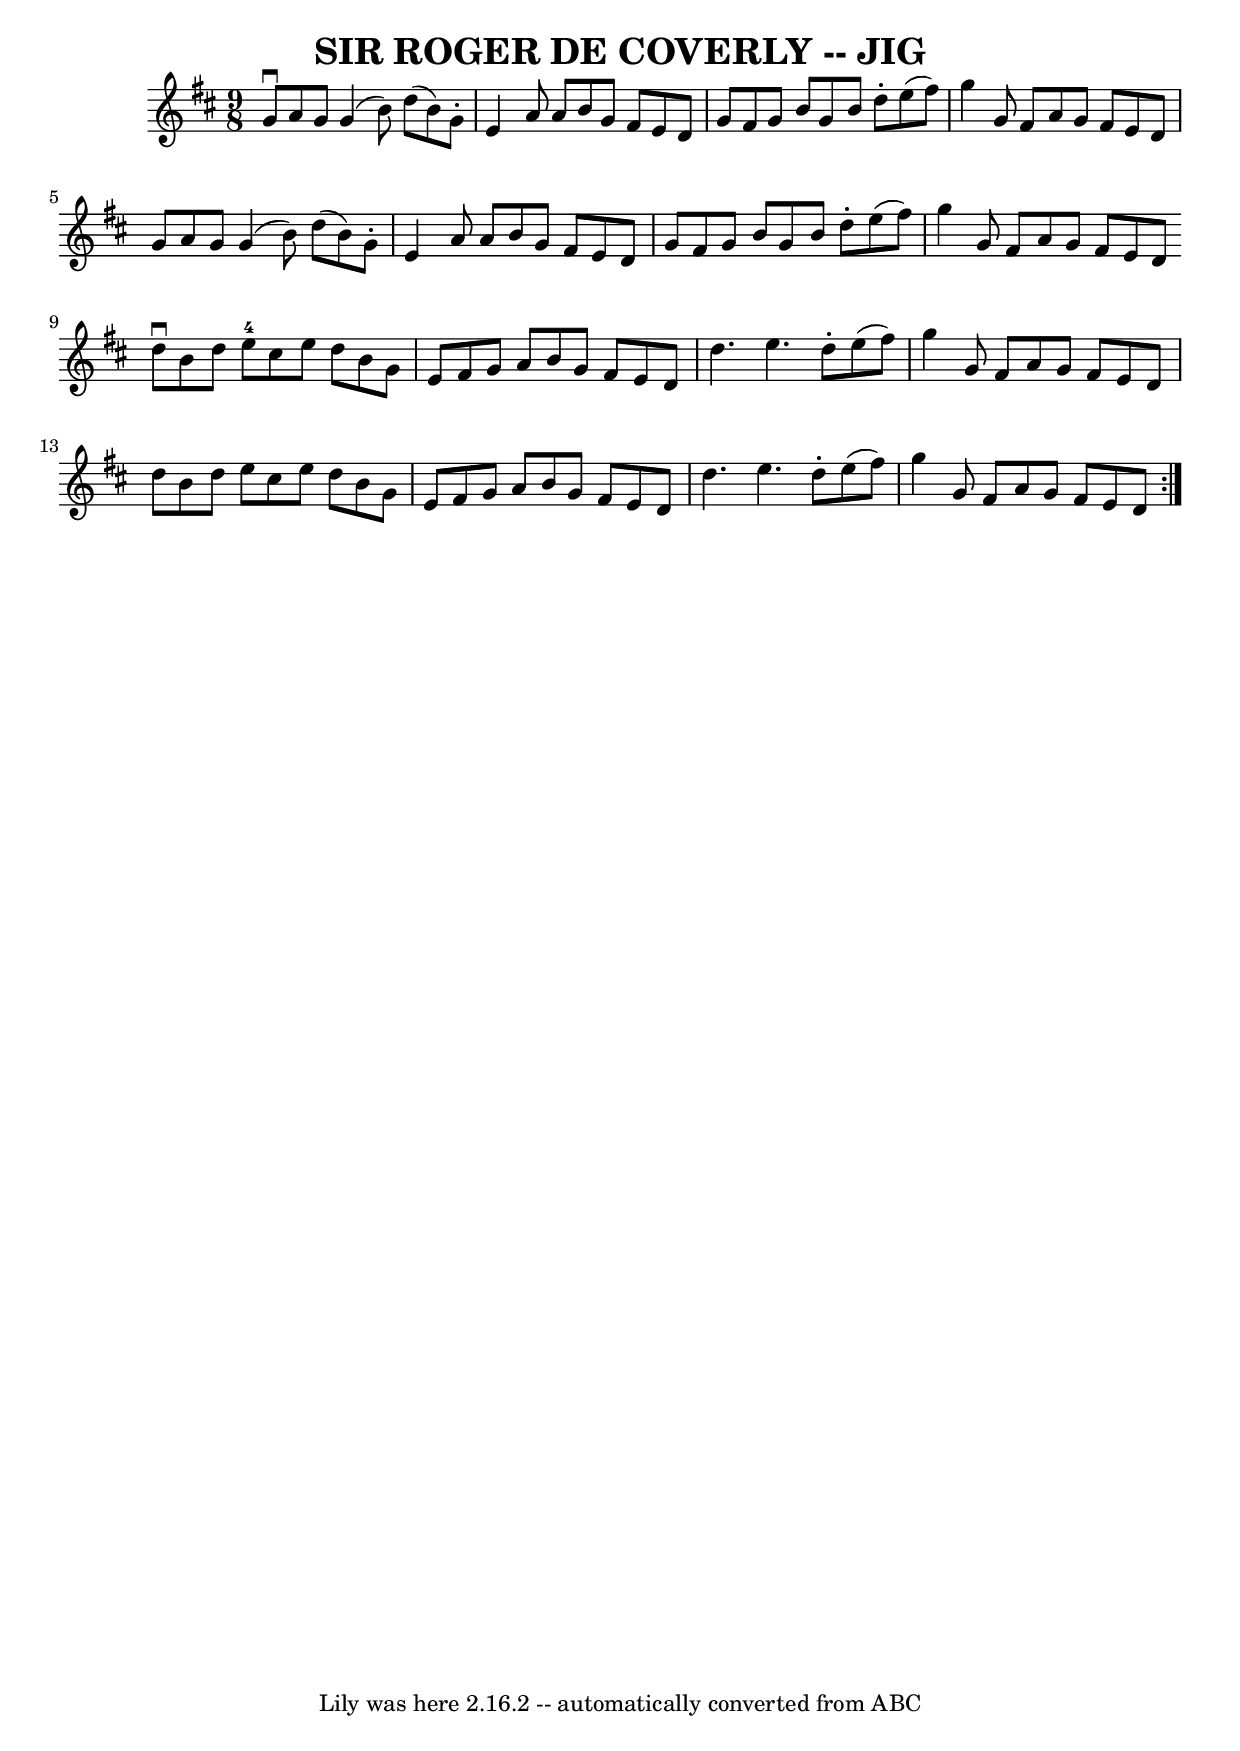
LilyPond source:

\version "2.16.2"
\include "Mammoth.ily"
\header {
  %% book = "Ryan's Mammoth Collection of Fiddle Tunes"
  crossRefNumber = "1"
  footnotes = ""
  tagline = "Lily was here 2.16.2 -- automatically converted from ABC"
  title = "SIR ROGER DE COVERLY -- JIG"

}
voicedefault =  {


  \time 9/8 
  \key g \lydian   g'8^\downbow a'8 g'8 g'4 (b'8) d''8 (b'8) g'8-.    |
  e'4 a'8 a'8 b'8 g'8 fis'8       e'8 d'8     |
  g'8 fis'8 g'8 b'8 g'8 b'8 d''8-.      e''8 (fis''8)    |
  g''4 g'8 fis'8 a'8 g'8 fis'8       e'8 d'8    |  |
  g'8 a'8 g'8 g'4 (b'8)      d''8 (b'8) g'8-.    |
  e'4 a'8 a'8 b'8 g'8 fis'8    e'8 d'8     |
  g'8 fis'8 g'8 b'8 g'8 b'8 d''8-.    e''8 (fis''8)    |
  g''4 g'8 fis'8 a'8 g'8 fis'8     e'8 d'8    \bar " |."     
  \repeat volta 2 {
    d''8^\downbow b'8 d''8       e''8-4 cis''8 e''8 d''8 b'8 g'8     |
    e'8 fis'8      g'8 a'8 b'8 g'8 fis'8 e'8 d'8     |
    d''4. e''4.      d''8-. e''8 (fis''8)    |
    g''4 g'8 fis'8 a'8         g'8 fis'8 e'8 d'8    |  |
    d''8 b'8 d''8         e''8 cis''8 e''8 d''8 b'8 g'8     |
    e'8 fis'8 g'8       a'8 b'8 g'8 fis'8 e'8 d'8     |
    d''4. e''4. d''8-. e''8 (fis''8)   |
    g''4 g'8 fis'8 a'8 g'8    
    fis'8 e'8 d'8    
  }   

}

\score{
  <<

    \context Staff="default"
    {
      \voicedefault 
      
    }

  >>
  \layout {
    
  }
  \midi {
  }

}
